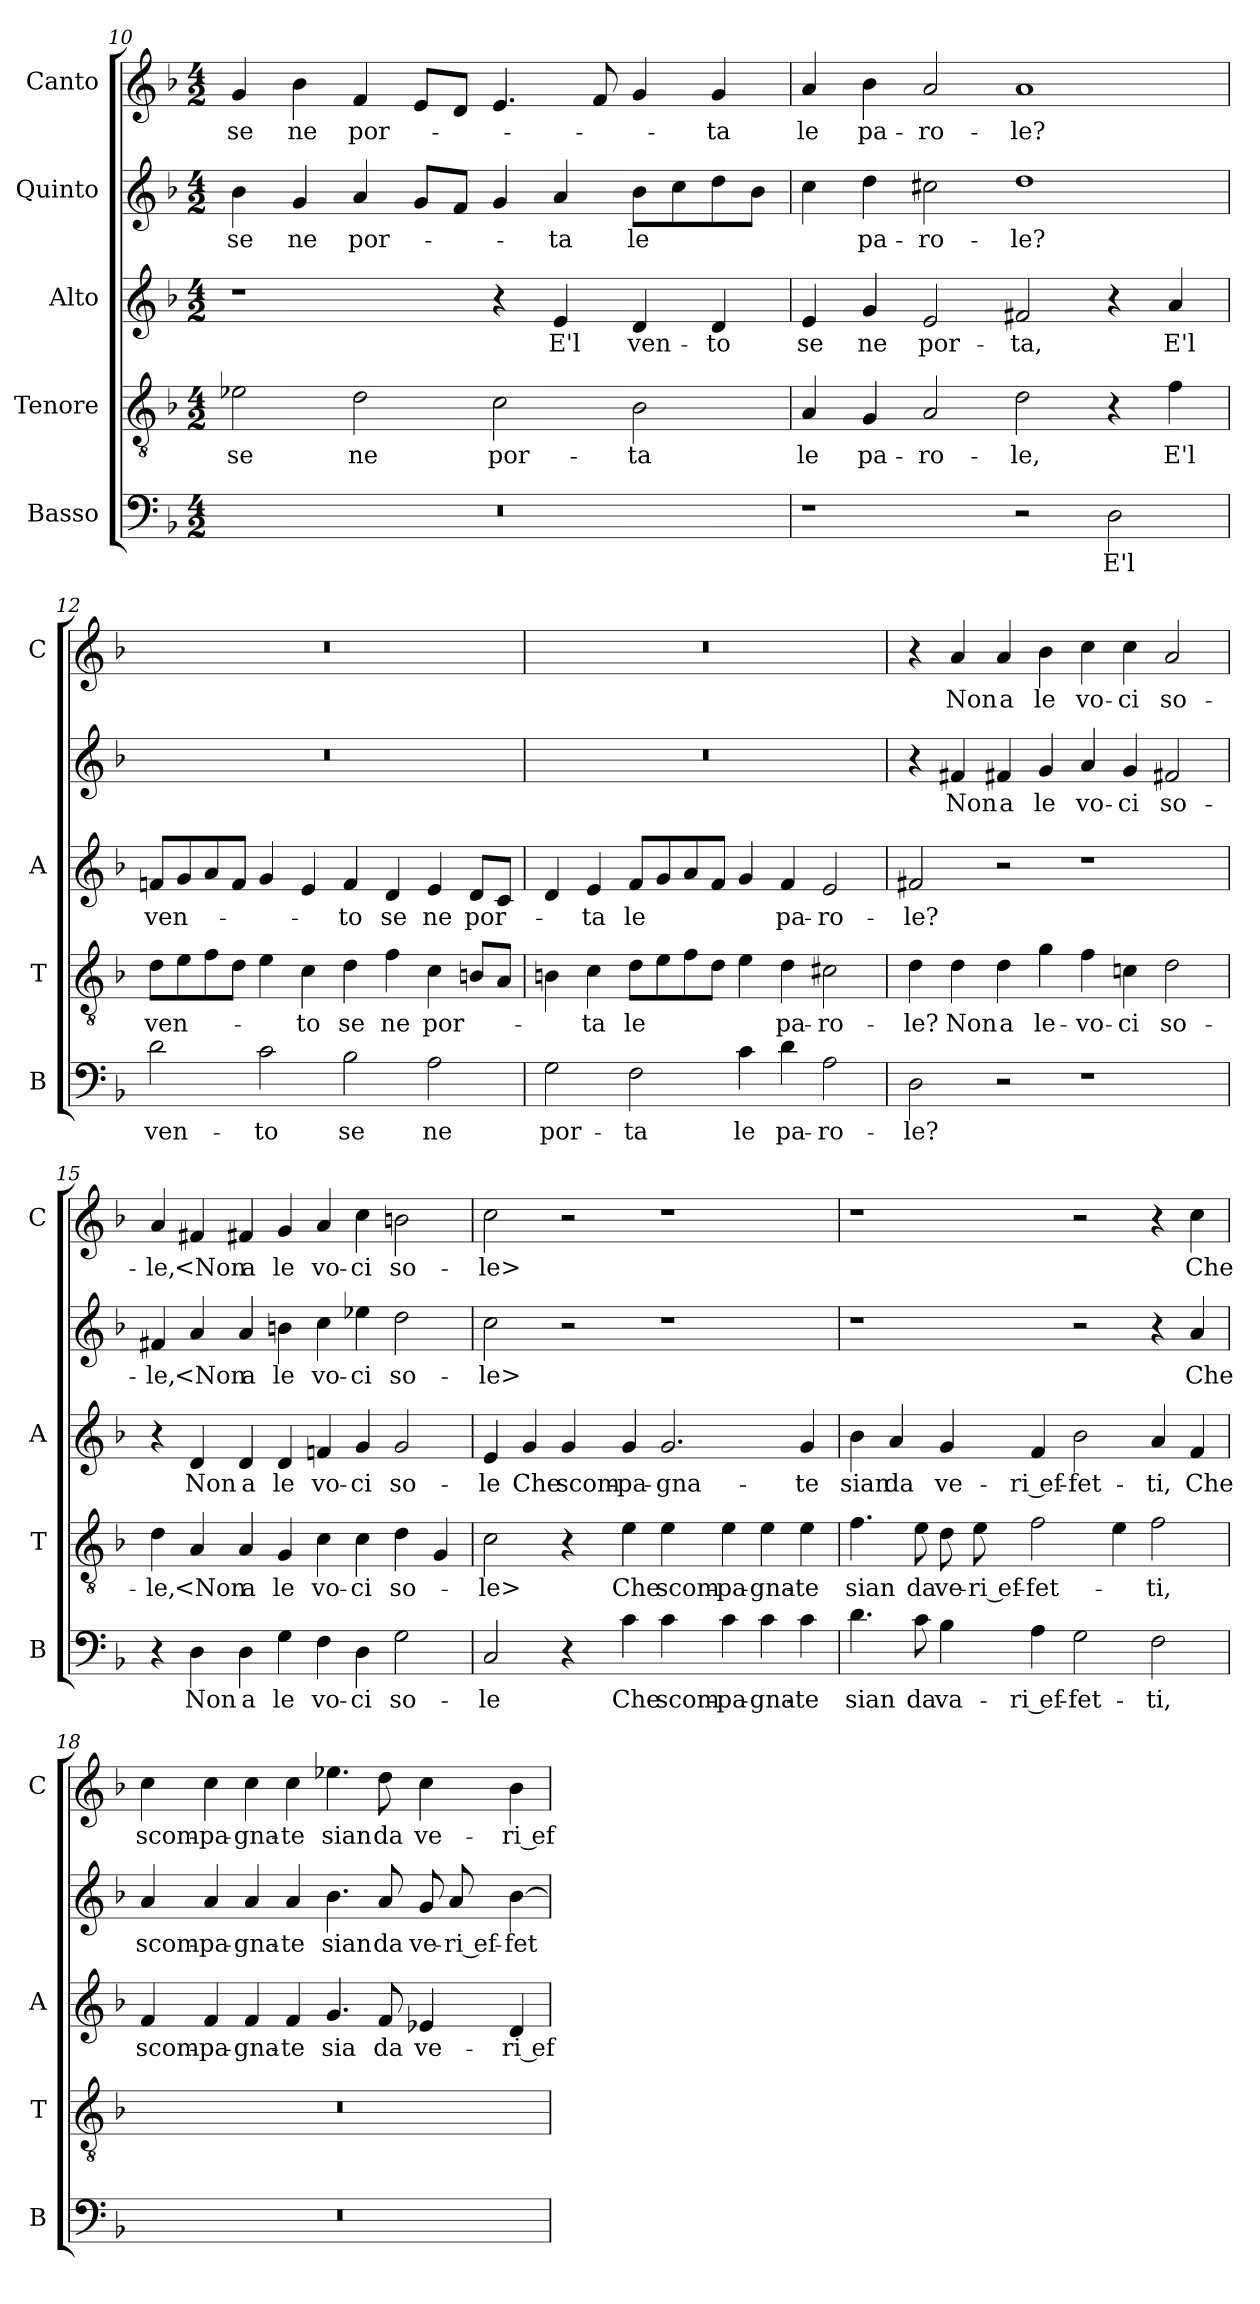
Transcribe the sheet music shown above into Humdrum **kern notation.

**kern	**text	**kern	**text	**kern	**text	**kern	**text	**kern	**text
*part5	*part5	*part4	*part4	*part3	*part3	*part2	*part2	*part1	*part1
*staff5	*staff5	*staff4	*staff4	*staff3	*staff3	*staff2	*staff2	*staff1	*staff1
*I"Basso	*	*I"Tenore	*	*I"Alto	*	*I"Quinto	*	*I"Canto	*
*I'B	*	*I'T	*	*I'A	*	*	*	*I'C	*
*clefF4	*	*clefGv2	*	*clefG2	*	*clefG2	*	*clefG2	*
*k[b-]	*	*k[b-]	*	*k[b-]	*	*k[b-]	*	*k[b-]	*
*F:	*	*F:	*	*F:	*	*F:	*	*F:	*
*M4/2	*	*M4/2	*	*M4/2	*	*M4/2	*	*M4/2	*
=10	=10	=10	=10	=10	=10	=10	=10	=10	=10
0r	.	2e-X	se	1r	.	4b-	se	4g	se
.	.	.	.	.	.	4g	ne	4b-	ne
.	.	2d	ne	.	.	4a	por-	4f	por-
.	.	.	.	.	.	8gL	.	8eL	.
.	.	.	.	.	.	8fJ	.	8dJ	.
.	.	2c	por-	4r	.	4g	.	4.e	.
.	.	.	.	4e	E'l	4a	-ta	.	.
.	.	.	.	.	.	.	.	8f	.
.	.	2B-	-ta	4d	ven-	8b-L	le	4g	.
.	.	.	.	.	.	8cc	.	.	.
.	.	.	.	4d	-to	8dd	.	4g	-ta
.	.	.	.	.	.	8b-J	.	.	.
=11	=11	=11	=11	=11	=11	=11	=11	=11	=11
1r	.	4A	le	4e	se	4cc	.	4a	le
.	.	4G	pa-	4g	ne	4dd	pa-	4b-	pa-
.	.	2A	-ro-	2e	por-	2cc#X	-ro-	2a	-ro-
2r	.	2d	-le,	2f#X	-ta,	1dd	-le?	1a	-le?
2D	E'l	4r	.	4r	.	.	.	.	.
.	.	4f	E'l	4a	E'l	.	.	.	.
=12	=12	=12	=12	=12	=12	=12	=12	=12	=12
2d	ven-	8dL	ven-	8fnL	ven-	0r	.	0r	.
.	.	8e	.	8g	.	.	.	.	.
.	.	8f	.	8a	.	.	.	.	.
.	.	8dJ	.	8fJ	.	.	.	.	.
2c	-to	4e	.	4g	.	.	.	.	.
.	.	4c	-to	4e	.	.	.	.	.
2B-	se	4d	se	4f	-to	.	.	.	.
.	.	4f	ne	4d	se	.	.	.	.
2A	ne	4c	por-	4e	ne	.	.	.	.
.	.	8BnL	.	8dL	por-	.	.	.	.
.	.	8AJ	.	8cJ	.	.	.	.	.
=13	=13	=13	=13	=13	=13	=13	=13	=13	=13
2G	por-	4Bn	.	4d	.	0r	.	0r	.
.	.	4c	-ta	4e	-ta	.	.	.	.
2F	-ta	8dL	le	8fL	le	.	.	.	.
.	.	8e	.	8g	.	.	.	.	.
.	.	8f	.	8a	.	.	.	.	.
.	.	8dJ	.	8fJ	.	.	.	.	.
4c	le	4e	.	4g	.	.	.	.	.
4d	pa-	4d	pa-	4f	pa-	.	.	.	.
2A	-ro-	2c#X	-ro-	2e	-ro-	.	.	.	.
=14	=14	=14	=14	=14	=14	=14	=14	=14	=14
2D	-le?	4d	-le?	2f#X	-le?	4r	.	4r	.
.	.	4d	Non	.	.	4f#X	Non	4a	Non
2r	.	4d	a	2r	.	4f#X	a	4a	a
.	.	4g	le-	.	.	4g	le	4b-	le
1r	.	4f	-vo-	1r	.	4a	vo-	4cc	vo-
.	.	4cn	-ci	.	.	4g	-ci	4cc	-ci
.	.	2d	so-	.	.	2f#X	so-	2a	so-
=15	=15	=15	=15	=15	=15	=15	=15	=15	=15
4r	.	4d	-le,	4r	.	4f#X	-le,	4a	-le,
4D	Non	4A	<Non	4d	Non	4a	<Non	4f#X	<Non
4D	a	4A	a	4d	a	4a	a	4f#X	a
4G	le	4G	le	4d	le	4bn	le	4g	le
4F	vo-	4c	vo-	4fn	vo-	4cc	vo-	4a	vo-
4D	-ci	4c	-ci	4g	-ci	4ee-X	-ci	4cc	-ci
2G	so-	4d	so-	2g	so-	2dd	so-	2bn	so-
.	.	4G	.	.	.	.	.	.	.
=16	=16	=16	=16	=16	=16	=16	=16	=16	=16
2C	-le	2c	-le>	4e	-le	2cc	-le>	2cc	-le>
.	.	.	.	4g	Che	.	.	.	.
4r	.	4r	.	4g	scom-	2r	.	2r	.
4c	Che	4e	Che	4g	-pa-	.	.	.	.
4c	scom-	4e	scom-	2.g	-gna-	1r	.	1r	.
4c	-pa-	4e	-pa-	.	.	.	.	.	.
4c	-gna-	4e	-gna-	.	.	.	.	.	.
4c	-te	4e	-te	4g	-te	.	.	.	.
=17	=17	=17	=17	=17	=17	=17	=17	=17	=17
4.d	sian	4.f	sian	4b-	sian	1r	.	1r	.
.	.	.	.	4a	da	.	.	.	.
8c	da	8e	da	.	.	.	.	.	.
4B-	va-	8d	ve-	4g	ve-	.	.	.	.
.	.	8e	-ri ef-	.	.	.	.	.	.
4A	-ri ef-	2f	-fet-	4f	-ri ef-	.	.	.	.
2G	-fet-	.	.	2b-	-fet-	2r	.	2r	.
.	.	4e	.	.	.	.	.	.	.
2F	-ti,	2f	-ti,	4a	-ti,	4r	.	4r	.
.	.	.	.	4f	Che	4a	Che	4cc	Che
=18	=18	=18	=18	=18	=18	=18	=18	=18	=18
0r	.	0r	.	4f	scom-	4a	scom-	4cc	scom-
.	.	.	.	4f	-pa-	4a	-pa-	4cc	-pa-
.	.	.	.	4f	-gna-	4a	-gna-	4cc	-gna-
.	.	.	.	4f	-te	4a	-te	4cc	-te
.	.	.	.	4.g	sia	4.b-	sian	4.ee-X	sian
.	.	.	.	8f	da	8a	da	8dd	da
.	.	.	.	4e-X	ve-	8g	ve-	4cc	ve-
.	.	.	.	.	.	8a	-ri ef-	.	.
.	.	.	.	4d	-ri ef-	[4b-	-fet-	4b-	-ri ef-
=	=	=	=	=	=	=	=	=	=
*-	*-	*-	*-	*-	*-	*-	*-	*-	*-
